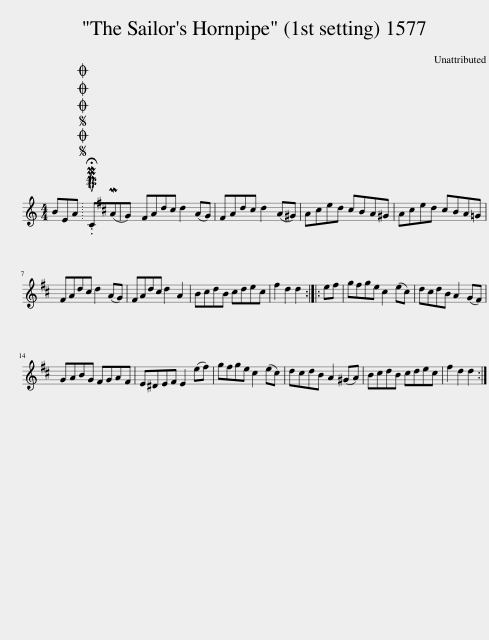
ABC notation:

X:1
L:1/8
M:4/4
I:linebreak $
K:C
V:1 treble
V:1
 BEA |SOSOOO .!fermata!PMTuC(MAG) | ^FAd^c d2 (AG) | ^FAd^c d2 (A^G) | A^ced cBA^G | %5
 A^ced cBA=G |$ ^FAd^c d2 (AG) | ^FAd^c d2 A2 | B^cdB cdec | ^f2 d2 d2 :: %10
 e^f | g^fge ^c2 (ec) | d^cdB A2 (G^F) |$ GABG ^FGAF | E^DE^F E2 (e^f) | %15
 g^fge ^c2 (ec) | d^cdB A2 (^GA) | B^cdB cdec | ^f2 d2 d2 :| %19
